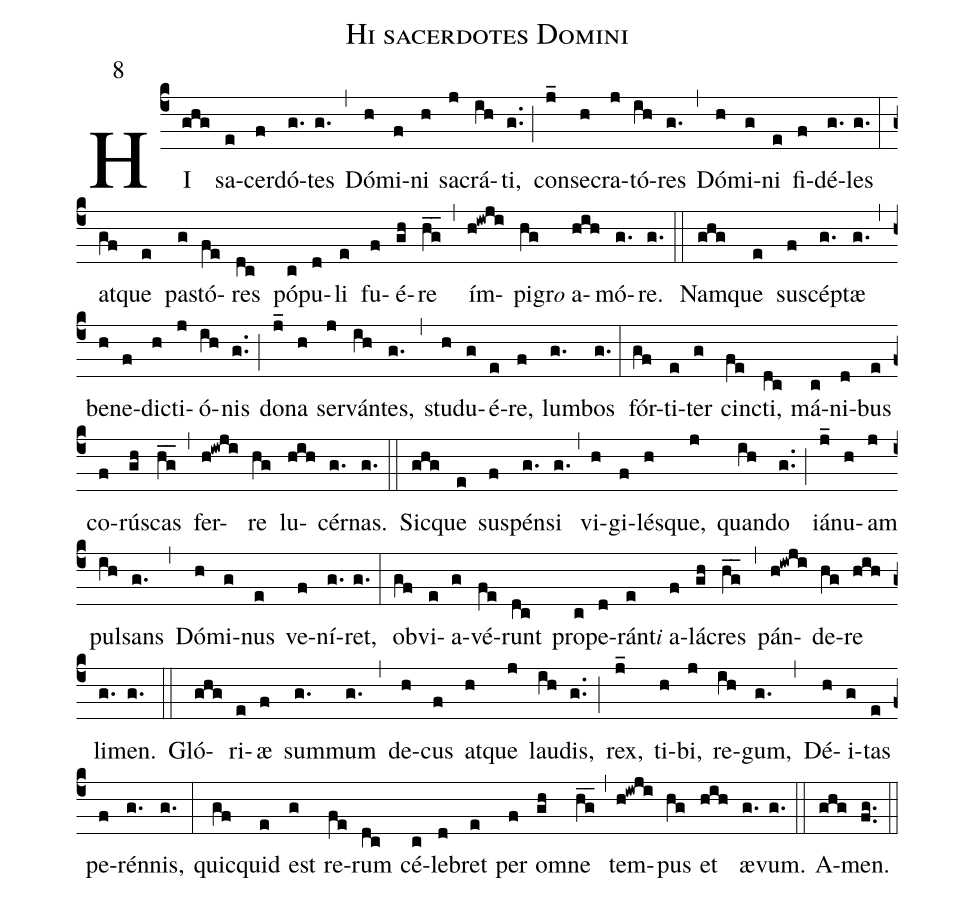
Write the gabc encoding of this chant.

name: Hi sacerdotes Domini;
mode: 8;
%%
(c4)
HI(ghg) sa(e)cer(f)dó(g.)tes(g.) (,)
Dó(h)mi(f)ni(h) sa(j)crá(ih)ti,(g..) (;)
con(j_)se(h)cra(j)tó(ih)res(g.) (,)
Dó(h)mi(g)ni(e) fi(f)dé(g.)les(g.) (:)
at(gf)que(e) pa(g)stó(fe)res(dc) pó(c)pu(d)li(e) fu(f)é(gh)re(hg__) (,)
ím(h!iwji)pi(hg)gr<e>o</e> {a}(hih)mó(g.)re.(g.) (::)

Nam(ghg)que(e) su(f)scép(g.)tæ(g.) (,)
be(h)ne(f)di(h)cti(j)ó(ih)nis(g..) (;)
do(j_)na(h) ser(j)ván(ih)tes,(g.) (,)
stu(h)du(g)é(e)re,(f) lum(g.)bos(g.) (:)
fór(gf)ti(e)ter(g) cin(fe)cti,(dc) má(c)ni(d)bus(e) co(f)rú(gh)scas(hg__) (,)
fer(h!iwji)re(hg) lu(hih)cér(g.)nas.(g.) (::)

Sic(ghg)que(e) su(f)spén(g.)si(g.) (,)
vi(h)gi(f)lés(h)que,(j) quan(ih)do(g..) (;)
iá(j_)nu(h)am(j) pul(ih)sans(g.) (,)
Dó(h)mi(g)nus(e) ve(f)ní(g.)ret,(g.) (:)
ob(gf)vi(e)a(g)vé(fe)runt(dc) pro(c)pe(d)rán(e)t<e>i</e> {a}(f)lá(gh)cres(hg__) (,)
pán(h!iwji)de(hg)re(hih) li(g.)men.(g.) (::)

Gló(ghg)ri(e)æ(f) sum(g.)mum(g.) (,)
de(h)cus(f) at(h)que(j) lau(ih)dis,(g..) (;)
rex,(j_) ti(h)bi,(j) re(ih)gum,(g.) (,)
Dé(h)i(g)tas(e) pe(f)rén(g.)nis,(g.) (:)
quic(gf)quid(e) est(g) re(fe)rum(dc) cé(c)le(d)bret(e) per(f) om(gh)ne(hg__) (,)
tem(h!iwji)pus(hg) et(hih) æ(g.)vum.(g.) (::)

A(ghg)men.(fg..) (::)
